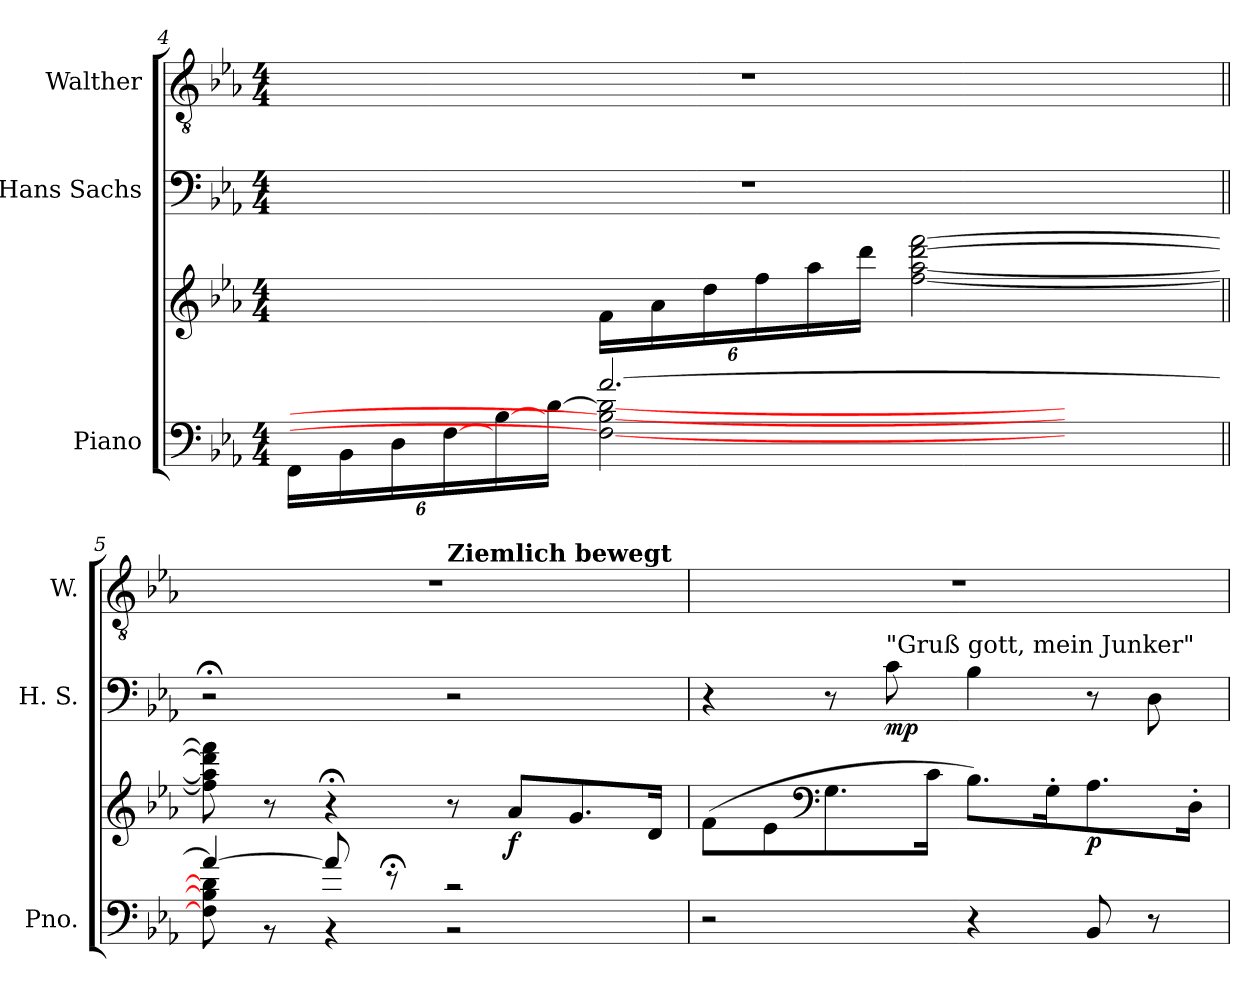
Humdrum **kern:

**kern	**kern	**dynam	**kern	**dynam	**kern
*part3	*part3	*part3	*part2	*part2	*part1
*staff4	*staff3	*staff3/4	*staff2	*staff2	*staff1
*I"Piano	*	*	*I"Hans Sachs	*	*I"Walther
*I'Pno.	*	*	*I'H. S.	*	*I'W.
!!LO:PB:g=z
*clefF4	*clefG2	*	*clefF4	*	*clefGv2
*k[b-e-a-]	*k[b-e-a-]	*	*k[b-e-a-]	*	*k[b-e-a-]
*M4/4	*M4/4	*	*M4/4	*	*M4/4
*Xbrackettup	*	*	*	*	*
=4	=4	=4	=4	=4	=4
*^	*	*	*	*	*
!	!	!	!LO:DY:b	!	!	!
!	!	!	!LO:DY:n=1:b	!	!	!
(<24FF\LL	4ryy	4ryy	other-dynamics p	1r	.	1r
24BB-\	.	.	.	.	.	.
24D\	.	.	.	.	.	.
[24F\	.	.	.	.	.	.
[24B-\	.	.	.	.	.	.
[24d\JJ	.	.	.	.	.	.
*	*	*Xbrackettup	*	*	*	*
[2.a-/	2F\_ 2B-\_ 2d\_	24f\LL	.	.	.	.
.	.	24a-\	.	.	.	.
.	.	24dd\	.	.	.	.
.	.	24ff\	.	.	.	.
.	.	24aa-\	.	.	.	.
.	.	24ddd\JJ	.	.	.	.
.	.	[2ff\ [2aa-\ [2ddd\ [2fff\	.	.	.	.
.	4ryy	.	.	.	.	.
=5||	=5||	=5||	=5||	=5||	=5||	=5||
*	*	*	*	*	*	*MM30
*	*	*	*	*	*	*^
4a-/_	8F\] 8B-\] 8d\]	8ff\] 8aa-\] 8ddd\] 8fff\]	.	2r;<	.	1r	2ryy
.	8r	8r	.	.	.	.	.
8a-/]	4r	4r;<	.	.	.	.	.
8r;<	.	.	.	.	.	.	.
*	*	*	*	*	*	*MM84	*
!	!	!	!	!	!	!	!LO:TX:a:B:t=Ziemlich bewegt
2r	2r	8r	.	2r	.	.	2ryy
!	!	!	!LO:DY:b	!	!	!	!
.	.	8a-/L	f	.	.	.	.
.	.	8.g/	.	.	.	.	.
.	.	16d/Jk)	.	.	.	.	.
*v	*v	*	*	*	*	*v	*v
=6	=6	=6	=6	=6	=6
2r	(>8f\L	.	4r	.	1r
.	8e-\	.	.	.	.
*	*clefF4	*	*	*	*
.	8.G\	.	8r	.	.
!	!	!	!LO:TX:a:t="Gruß gott, mein Junker"	!	!
!	!	!	!	!LO:DY:b	!
.	.	.	8c\	mp	.
.	16c\Jk	.	.	.	.
4r	8.B-\L)	.	4B-\	.	.
.	16G'\K	.	.	.	.
!	!	!LO:DY:b	!	!	!
8BB-/	8.A-\	p	8r	.	.
8r	.	.	8D\	.	.
.	16D'\Jk	.	.	.	.
=	=	=	=	=	=
*-	*-	*-	*-	*-	*-
